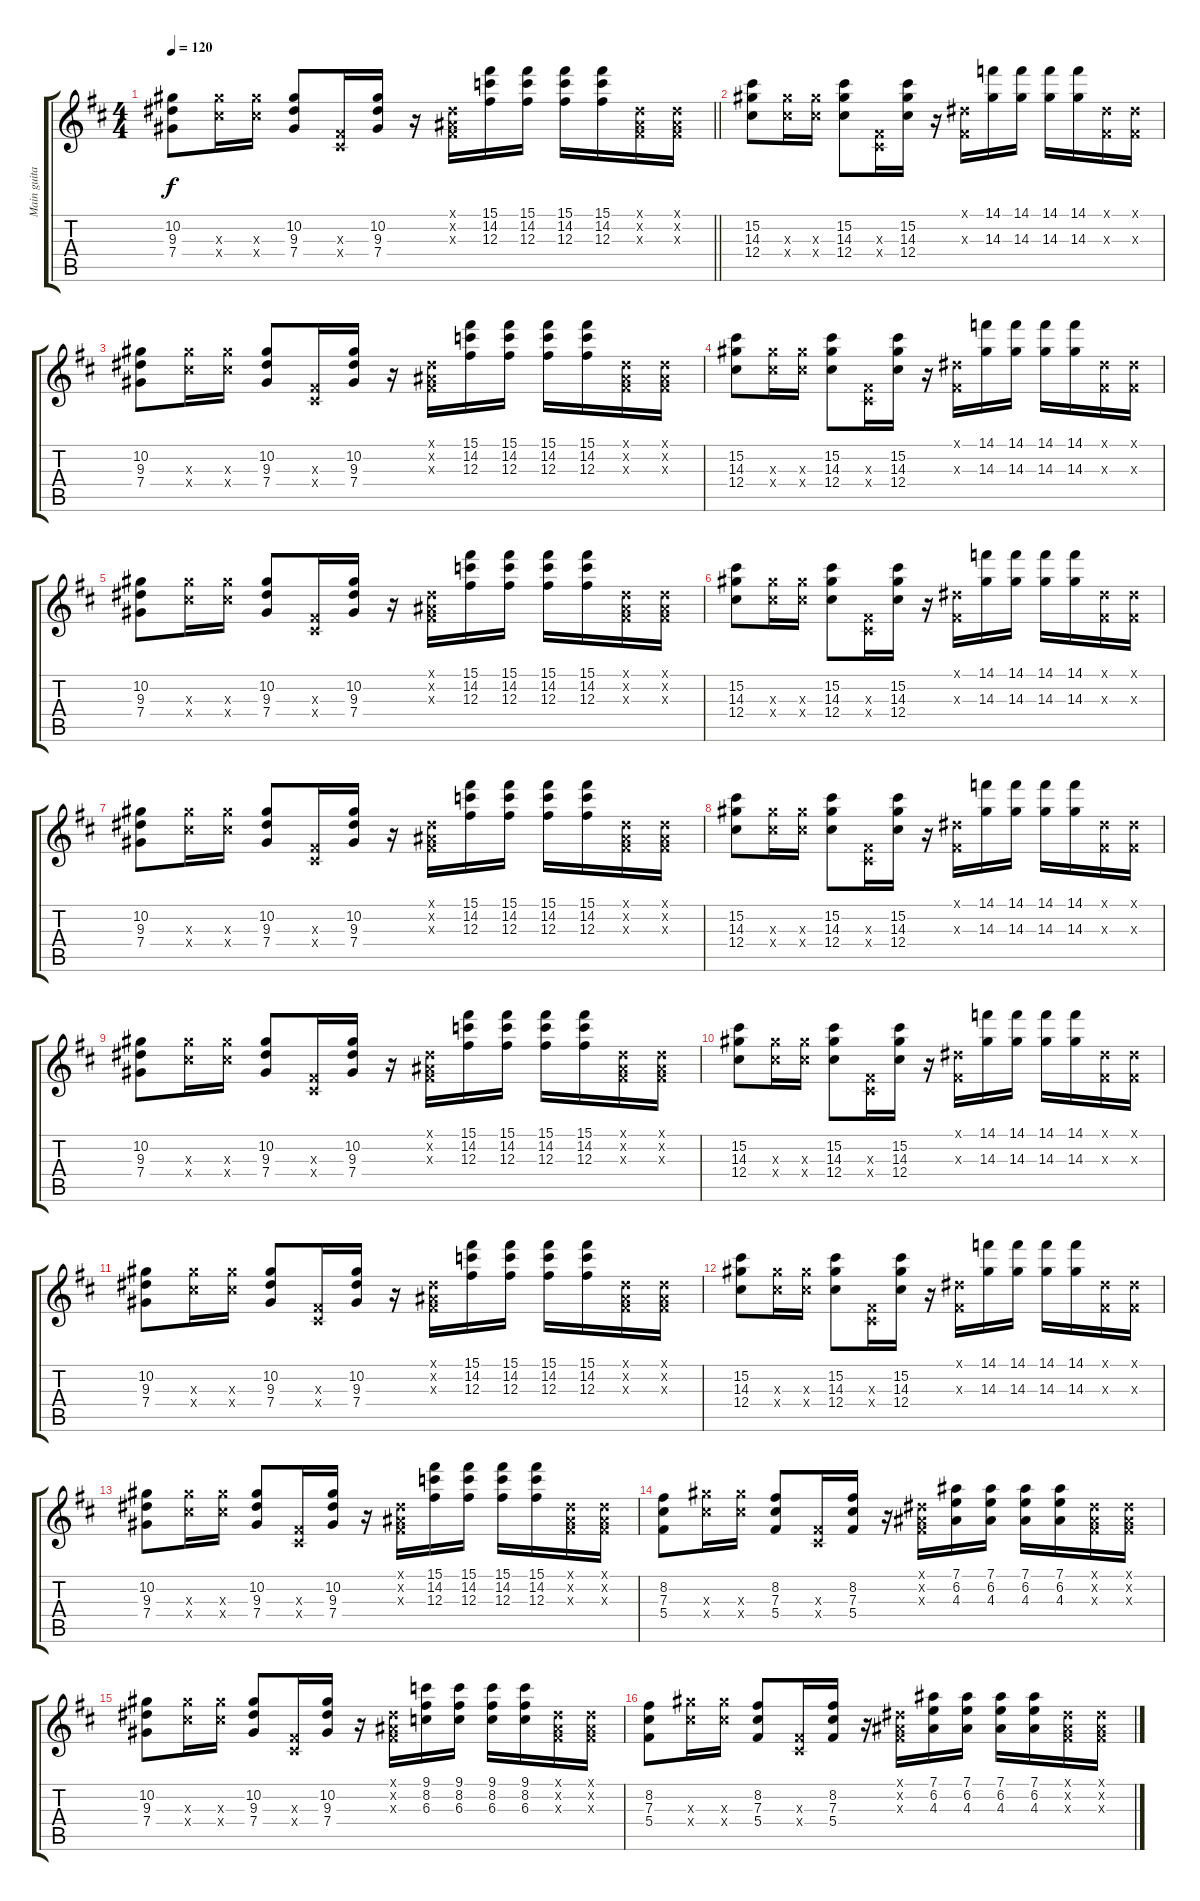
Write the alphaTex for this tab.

\track ("Main guitar" "Main guita") {instrument electricguitarclean}
\staff {score tabs}
\tuning (Eb4 Bb3 Gb3 Db3 Ab2 Eb2) {hide}
\ts (4 4)
\tempo 120
\clef g2
\barLineRight lightlight
\ks d
(10.2 9.3 7.4).8{dy f} (14.3{x} 12.4{x}).16 (14.3{x} 12.4{x}).16 (10.2 9.3 7.4).8 (0.3{x} 0.4{x}).16 (10.2 9.3 7.4).16 r.16 (0.1{x} 0.2{x} 0.3{x}).16 (15.1 14.2 12.3).16 (15.1 14.2 12.3).16 (15.1 14.2 12.3).16 (15.1 14.2 12.3).16 (0.1{x} 0.2{x} 0.3{x}).16 (0.1{x} 0.2{x} 0.3{x}).16 |
(15.2 14.3 12.4).8 (14.3{x} 12.4{x}).16 (14.3{x} 12.4{x}).16 (15.2 14.3 12.4).8 (0.3{x} 0.4{x}).16 (15.2 14.3 12.4).16 r.16 (0.1{x} 0.3{x}).16 (14.1 14.3).16 (14.1 14.3).16 (14.1 14.3).16 (14.1 14.3).16 (0.1{x} 0.3{x}).16 (0.1{x} 0.3{x}).16 |
(10.2 9.3 7.4).8 (14.3{x} 12.4{x}).16 (14.3{x} 12.4{x}).16 (10.2 9.3 7.4).8 (0.3{x} 0.4{x}).16 (10.2 9.3 7.4).16 r.16 (0.1{x} 0.2{x} 0.3{x}).16 (15.1 14.2 12.3).16 (15.1 14.2 12.3).16 (15.1 14.2 12.3).16 (15.1 14.2 12.3).16 (0.1{x} 0.2{x} 0.3{x}).16 (0.1{x} 0.2{x} 0.3{x}).16 |
(15.2 14.3 12.4).8 (14.3{x} 12.4{x}).16 (14.3{x} 12.4{x}).16 (15.2 14.3 12.4).8 (0.3{x} 0.4{x}).16 (15.2 14.3 12.4).16 r.16 (0.1{x} 0.3{x}).16 (14.1 14.3).16 (14.1 14.3).16 (14.1 14.3).16 (14.1 14.3).16 (0.1{x} 0.3{x}).16 (0.1{x} 0.3{x}).16 |
(10.2 9.3 7.4).8 (14.3{x} 12.4{x}).16 (14.3{x} 12.4{x}).16 (10.2 9.3 7.4).8 (0.3{x} 0.4{x}).16 (10.2 9.3 7.4).16 r.16 (0.1{x} 0.2{x} 0.3{x}).16 (15.1 14.2 12.3).16 (15.1 14.2 12.3).16 (15.1 14.2 12.3).16 (15.1 14.2 12.3).16 (0.1{x} 0.2{x} 0.3{x}).16 (0.1{x} 0.2{x} 0.3{x}).16 |
(15.2 14.3 12.4).8 (14.3{x} 12.4{x}).16 (14.3{x} 12.4{x}).16 (15.2 14.3 12.4).8 (0.3{x} 0.4{x}).16 (15.2 14.3 12.4).16 r.16 (0.1{x} 0.3{x}).16 (14.1 14.3).16 (14.1 14.3).16 (14.1 14.3).16 (14.1 14.3).16 (0.1{x} 0.3{x}).16 (0.1{x} 0.3{x}).16 |
(10.2 9.3 7.4).8 (14.3{x} 12.4{x}).16 (14.3{x} 12.4{x}).16 (10.2 9.3 7.4).8 (0.3{x} 0.4{x}).16 (10.2 9.3 7.4).16 r.16 (0.1{x} 0.2{x} 0.3{x}).16 (15.1 14.2 12.3).16 (15.1 14.2 12.3).16 (15.1 14.2 12.3).16 (15.1 14.2 12.3).16 (0.1{x} 0.2{x} 0.3{x}).16 (0.1{x} 0.2{x} 0.3{x}).16 |
(15.2 14.3 12.4).8 (14.3{x} 12.4{x}).16 (14.3{x} 12.4{x}).16 (15.2 14.3 12.4).8 (0.3{x} 0.4{x}).16 (15.2 14.3 12.4).16 r.16 (0.1{x} 0.3{x}).16 (14.1 14.3).16 (14.1 14.3).16 (14.1 14.3).16 (14.1 14.3).16 (0.1{x} 0.3{x}).16 (0.1{x} 0.3{x}).16 |
(10.2 9.3 7.4).8 (14.3{x} 12.4{x}).16 (14.3{x} 12.4{x}).16 (10.2 9.3 7.4).8 (0.3{x} 0.4{x}).16 (10.2 9.3 7.4).16 r.16 (0.1{x} 0.2{x} 0.3{x}).16 (15.1 14.2 12.3).16 (15.1 14.2 12.3).16 (15.1 14.2 12.3).16 (15.1 14.2 12.3).16 (0.1{x} 0.2{x} 0.3{x}).16 (0.1{x} 0.2{x} 0.3{x}).16 |
(15.2 14.3 12.4).8 (14.3{x} 12.4{x}).16 (14.3{x} 12.4{x}).16 (15.2 14.3 12.4).8 (0.3{x} 0.4{x}).16 (15.2 14.3 12.4).16 r.16 (0.1{x} 0.3{x}).16 (14.1 14.3).16 (14.1 14.3).16 (14.1 14.3).16 (14.1 14.3).16 (0.1{x} 0.3{x}).16 (0.1{x} 0.3{x}).16 |
(10.2 9.3 7.4).8 (14.3{x} 12.4{x}).16 (14.3{x} 12.4{x}).16 (10.2 9.3 7.4).8 (0.3{x} 0.4{x}).16 (10.2 9.3 7.4).16 r.16 (0.1{x} 0.2{x} 0.3{x}).16 (15.1 14.2 12.3).16 (15.1 14.2 12.3).16 (15.1 14.2 12.3).16 (15.1 14.2 12.3).16 (0.1{x} 0.2{x} 0.3{x}).16 (0.1{x} 0.2{x} 0.3{x}).16 |
(15.2 14.3 12.4).8 (14.3{x} 12.4{x}).16 (14.3{x} 12.4{x}).16 (15.2 14.3 12.4).8 (0.3{x} 0.4{x}).16 (15.2 14.3 12.4).16 r.16 (0.1{x} 0.3{x}).16 (14.1 14.3).16 (14.1 14.3).16 (14.1 14.3).16 (14.1 14.3).16 (0.1{x} 0.3{x}).16 (0.1{x} 0.3{x}).16 |
(10.2 9.3 7.4).8 (14.3{x} 12.4{x}).16 (14.3{x} 12.4{x}).16 (10.2 9.3 7.4).8 (0.3{x} 0.4{x}).16 (10.2 9.3 7.4).16 r.16 (0.1{x} 0.2{x} 0.3{x}).16 (15.1 14.2 12.3).16 (15.1 14.2 12.3).16 (15.1 14.2 12.3).16 (15.1 14.2 12.3).16 (0.1{x} 0.2{x} 0.3{x}).16 (0.1{x} 0.2{x} 0.3{x}).16 |
(8.2 7.3 5.4).8 (14.3{x} 12.4{x}).16 (14.3{x} 12.4{x}).16 (8.2 7.3 5.4).8 (0.3{x} 0.4{x}).16 (8.2 7.3 5.4).16 r.16 (0.1{x} 0.2{x} 0.3{x}).16 (7.1 6.2 4.3).16 (7.1 6.2 4.3).16 (7.1 6.2 4.3).16 (7.1 6.2 4.3).16 (0.1{x} 0.2{x} 0.3{x}).16 (0.1{x} 0.2{x} 0.3{x}).16 |
(10.2 9.3 7.4).8 (14.3{x} 12.4{x}).16 (14.3{x} 12.4{x}).16 (10.2 9.3 7.4).8 (0.3{x} 0.4{x}).16 (10.2 9.3 7.4).16 r.16 (0.1{x} 0.2{x} 0.3{x}).16 (9.1 8.2 6.3).16 (9.1 8.2 6.3).16 (9.1 8.2 6.3).16 (9.1 8.2 6.3).16 (0.1{x} 0.2{x} 0.3{x}).16 (0.1{x} 0.2{x} 0.3{x}).16 |
(8.2 7.3 5.4).8 (14.3{x} 12.4{x}).16 (14.3{x} 12.4{x}).16 (8.2 7.3 5.4).8 (0.3{x} 0.4{x}).16 (8.2 7.3 5.4).16 r.16 (0.1{x} 0.2{x} 0.3{x}).16 (7.1 6.2 4.3).16 (7.1 6.2 4.3).16 (7.1 6.2 4.3).16 (7.1 6.2 4.3).16 (0.1{x} 0.2{x} 0.3{x}).16 (0.1{x} 0.2{x} 0.3{x}).16
